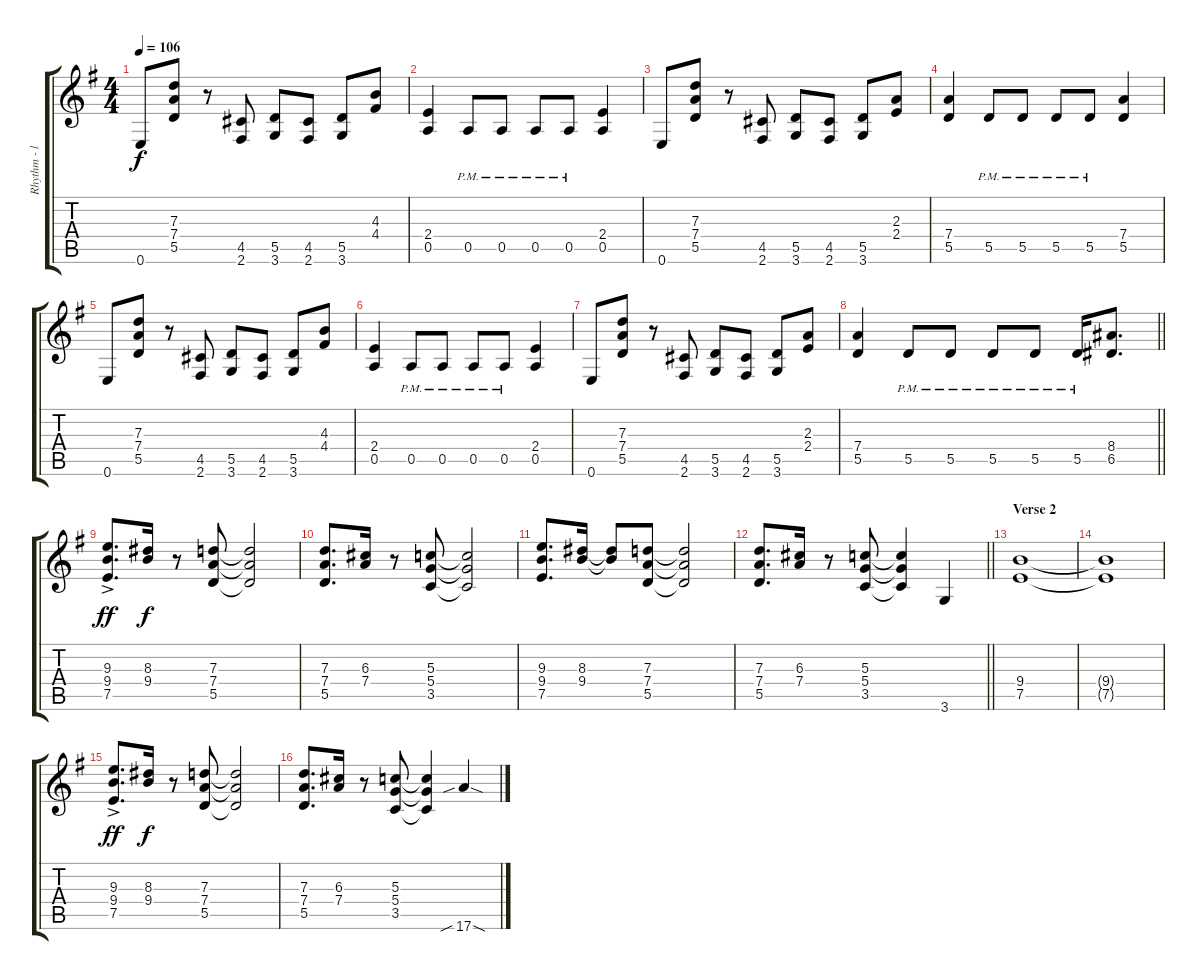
\track ("Rhythm - left" "Rhythm - l") {instrument distortionguitar}
\staff {score tabs}
\tuning (E4 B3 G3 D3 A2 E2) {hide}
\ts (4 4)
\tempo 106
\clef g2
\ks g
0.6.8{dy f} (7.3 7.4 5.5).8 r.8 (4.5 2.6).8 (5.5 3.6).8 (4.5 2.6).8 (5.5 3.6).8 (4.3 4.4).8 |
(2.4 0.5).4 0.5{pm}.8 0.5{pm}.8 0.5{pm}.8 0.5{pm}.8 (2.4 0.5).4 |
0.6.8 (7.3 7.4 5.5).8 r.8 (4.5 2.6).8 (5.5 3.6).8 (4.5 2.6).8 (5.5 3.6).8 (2.3 2.4).8 |
(7.4 5.5).4 5.5{pm}.8 5.5{pm}.8 5.5{pm}.8 5.5{pm}.8 (7.4 5.5).4 |
0.6.8 (7.3 7.4 5.5).8 r.8 (4.5 2.6).8 (5.5 3.6).8 (4.5 2.6).8 (5.5 3.6).8 (4.3 4.4).8 |
(2.4 0.5).4 0.5{pm}.8 0.5{pm}.8 0.5{pm}.8 0.5{pm}.8 (2.4 0.5).4 |
0.6.8 (7.3 7.4 5.5).8 r.8 (4.5 2.6).8 (5.5 3.6).8 (4.5 2.6).8 (5.5 3.6).8 (2.3 2.4).8 |
\barLineRight lightlight
(7.4 5.5).4 5.5{pm}.8 5.5{pm}.8 5.5{pm}.8 5.5{pm}.8 5.5{pm}.16 (8.4 6.5).8{d} |
(9.3{ac} 9.4{ac} 7.5{ac}).8{d dy ff} (8.3 9.4).16{dy f} r.8 (7.3 7.4 5.5).8 (7.3{t} 7.4{t} 5.5{t}).2 |
(7.3 7.4 5.5).8{d} (6.3 7.4).16 r.8 (5.3 5.4 3.5).8 (5.3{t} 5.4{t} 3.5{t}).2 |
(9.3 9.4 7.5).8{d} (8.3 9.4).16 (8.3{t} 9.4{t}).8 (7.3 7.4 5.5).8 (7.3{t} 7.4{t} 5.5{t}).2 |
\barLineRight lightlight
(7.3 7.4 5.5).8{d} (6.3 7.4).16 r.8 (5.3 5.4 3.5).8 (5.3{t} 5.4{t} 3.5{t}).4 3.6.4 |
\section ("" "Verse 2")
(9.4 7.5).1 |
(9.4{t} 7.5{t}).1 |
(9.3{ac} 9.4{ac} 7.5{ac}).8{d dy ff} (8.3 9.4).16{dy f} r.8 (7.3 7.4 5.5).8 (7.3{t} 7.4{t} 5.5{t}).2 |
(7.3 7.4 5.5).8{d} (6.3 7.4).16 r.8 (5.3 5.4 3.5).8 (5.3{t} 5.4{t} 3.5{t}).4 17.6{sib sod}.4
